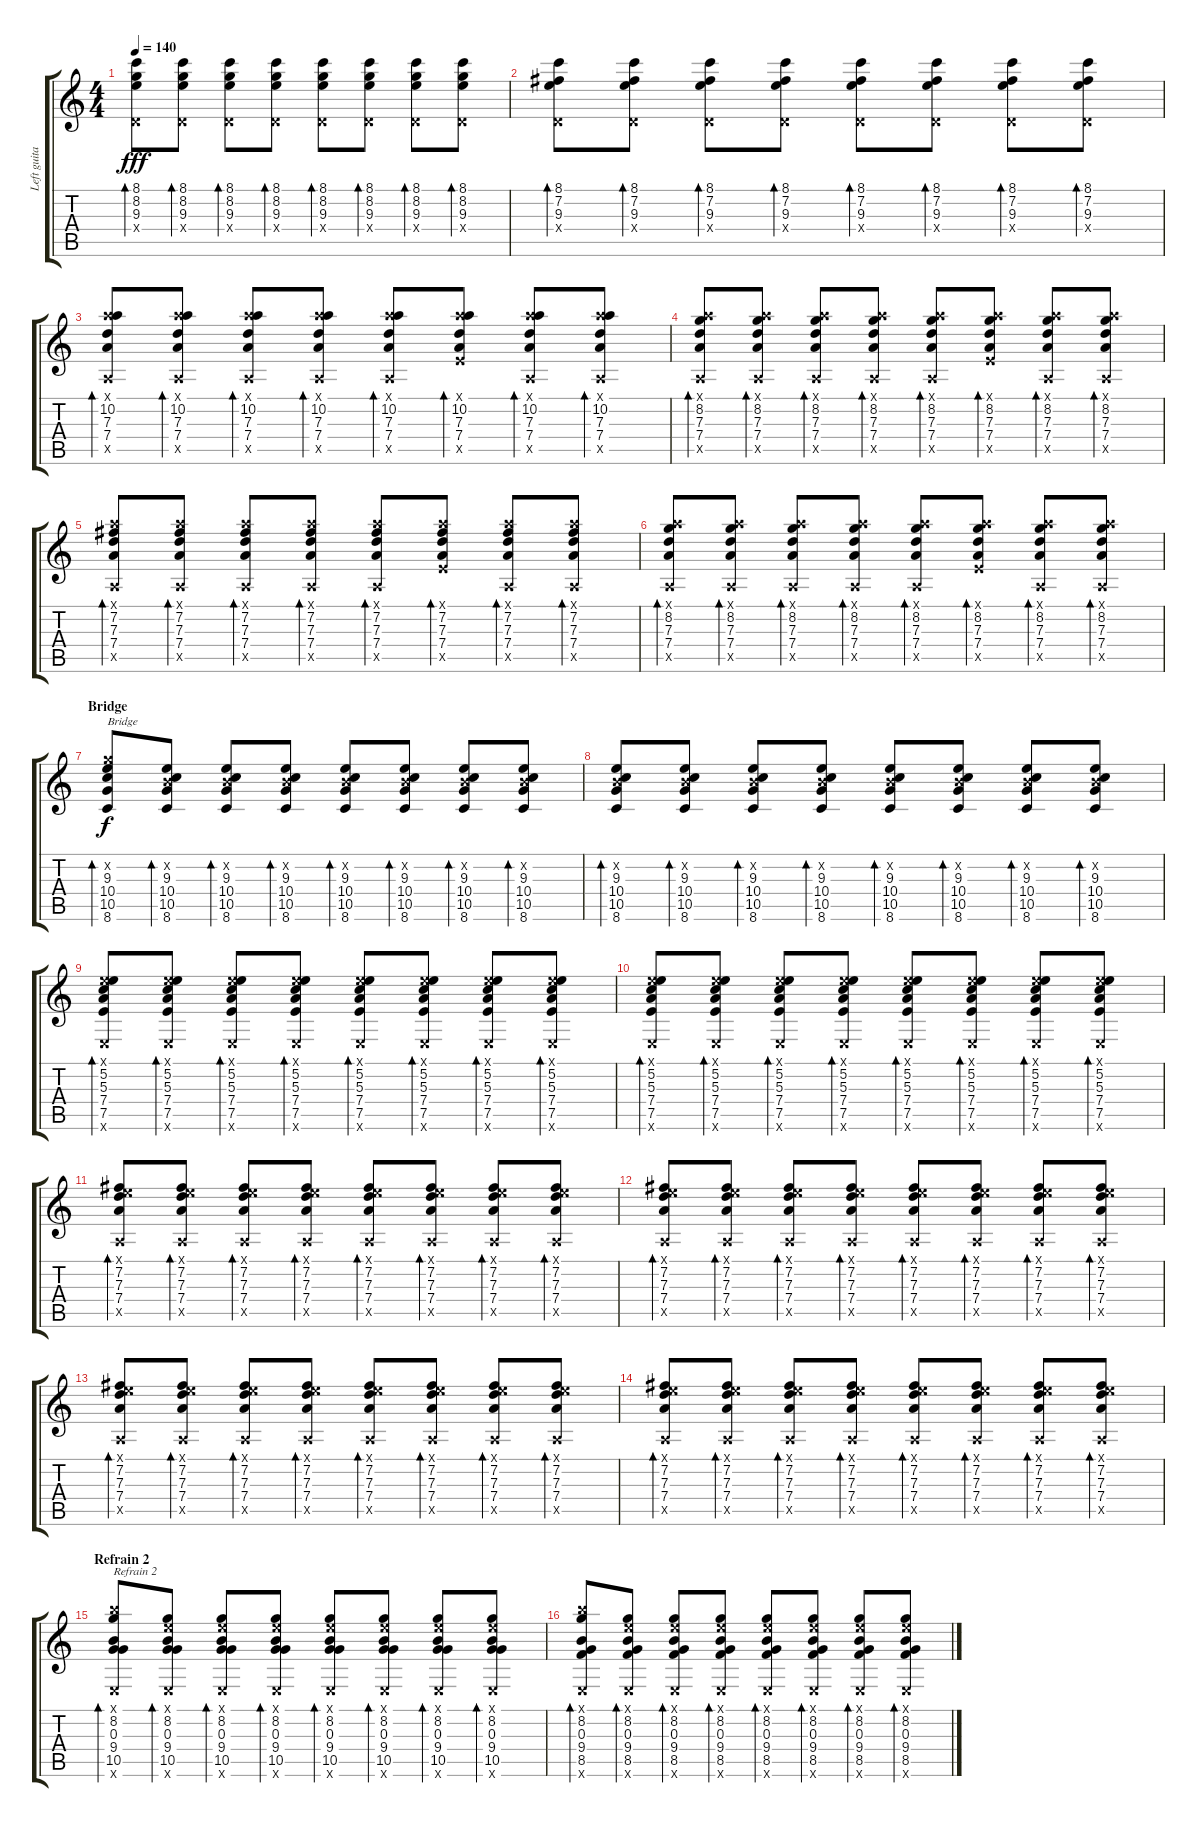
\track ("Left guitar " "Left guita") {instrument distortionguitar}
\staff {score tabs}
\tuning (E4 B3 G3 D3 A2 E2) {hide}
\ts (4 4)
\tempo 140
\clef g2
\ks c
(8.1 8.2 9.3 0.4{x}).8{bd 30 dy fff} (8.1 8.2 9.3 0.4{x}).8{bd 30} (8.1 8.2 9.3 0.4{x}).8{bd 30} (8.1 8.2 9.3 0.4{x}).8{bd 30} (8.1 8.2 9.3 0.4{x}).8{bd 30} (8.1 8.2 9.3 0.4{x}).8{bd 30} (8.1 8.2 9.3 0.4{x}).8{bd 30} (8.1 8.2 9.3 0.4{x}).8{bd 30} |
(8.1 7.2 9.3 0.4{x}).8{bd 30} (8.1 7.2 9.3 0.4{x}).8{bd 30} (8.1 7.2 9.3 0.4{x}).8{bd 30} (8.1 7.2 9.3 0.4{x}).8{bd 30} (8.1 7.2 9.3 0.4{x}).8{bd 30} (8.1 7.2 9.3 0.4{x}).8{bd 30} (8.1 7.2 9.3 0.4{x}).8{bd 30} (8.1 7.2 9.3 0.4{x}).8{bd 30} |
(5.1{x} 10.2 7.3 7.4 0.5{x}).8{bd 30} (5.1{x} 10.2 7.3 7.4 0.5{x}).8{bd 30} (5.1{x} 10.2 7.3 7.4 0.5{x}).8{bd 30} (5.1{x} 10.2 7.3 7.4 0.5{x}).8{bd 30} (5.1{x} 10.2 7.3 7.4 0.5{x}).8{bd 30} (5.1{x} 10.2 7.3 7.4 7.5{x}).8{bd 30} (5.1{x} 10.2 7.3 7.4 0.5{x}).8{bd 30} (5.1{x} 10.2 7.3 7.4 0.5{x}).8{bd 30} |
(5.1{x} 8.2 7.3 7.4 0.5{x}).8{bd 30} (5.1{x} 8.2 7.3 7.4 0.5{x}).8{bd 30} (5.1{x} 8.2 7.3 7.4 0.5{x}).8{bd 30} (5.1{x} 8.2 7.3 7.4 0.5{x}).8{bd 30} (5.1{x} 8.2 7.3 7.4 0.5{x}).8{bd 30} (5.1{x} 8.2 7.3 7.4 7.5{x}).8{bd 30} (5.1{x} 8.2 7.3 7.4 0.5{x}).8{bd 30} (5.1{x} 8.2 7.3 7.4 0.5{x}).8{bd 30} |
(5.1{x} 7.2 7.3 7.4 0.5{x}).8{bd 30} (5.1{x} 7.2 7.3 7.4 0.5{x}).8{bd 30} (5.1{x} 7.2 7.3 7.4 0.5{x}).8{bd 30} (5.1{x} 7.2 7.3 7.4 0.5{x}).8{bd 30} (5.1{x} 7.2 7.3 7.4 0.5{x}).8{bd 30} (5.1{x} 7.2 7.3 7.4 7.5{x}).8{bd 30} (5.1{x} 7.2 7.3 7.4 0.5{x}).8{bd 30} (5.1{x} 7.2 7.3 7.4 0.5{x}).8{bd 30} |
(5.1{x} 8.2 7.3 7.4 0.5{x}).8{bd 30} (5.1{x} 8.2 7.3 7.4 0.5{x}).8{bd 30} (5.1{x} 8.2 7.3 7.4 0.5{x}).8{bd 30} (5.1{x} 8.2 7.3 7.4 0.5{x}).8{bd 30} (5.1{x} 8.2 7.3 7.4 0.5{x}).8{bd 30} (5.1{x} 8.2 7.3 7.4 7.5{x}).8{bd 30} (5.1{x} 8.2 7.3 7.4 0.5{x}).8{bd 30} (5.1{x} 8.2 7.3 7.4 0.5{x}).8{bd 30} |
\section ("" "Bridge")
(8.2{x} 9.3 10.4 10.5 8.6).8{bd 30 txt "Bridge" dy f} (0.2{x} 9.3 10.4 10.5 8.6).8{bd 30} (0.2{x} 9.3 10.4 10.5 8.6).8{bd 30} (0.2{x} 9.3 10.4 10.5 8.6).8{bd 30} (0.2{x} 9.3 10.4 10.5 8.6).8{bd 30} (0.2{x} 9.3 10.4 10.5 8.6).8{bd 30} (0.2{x} 9.3 10.4 10.5 8.6).8{bd 30} (0.2{x} 9.3 10.4 10.5 8.6).8{bd 30} |
(0.2{x} 9.3 10.4 10.5 8.6).8{bd 30} (0.2{x} 9.3 10.4 10.5 8.6).8{bd 30} (0.2{x} 9.3 10.4 10.5 8.6).8{bd 30} (0.2{x} 9.3 10.4 10.5 8.6).8{bd 30} (0.2{x} 9.3 10.4 10.5 8.6).8{bd 30} (0.2{x} 9.3 10.4 10.5 8.6).8{bd 30} (0.2{x} 9.3 10.4 10.5 8.6).8{bd 30} (0.2{x} 9.3 10.4 10.5 8.6).8{bd 30} |
(0.1{x} 5.2 5.3 7.4 7.5 0.6{x}).8{bd 30} (0.1{x} 5.2 5.3 7.4 7.5 0.6{x}).8{bd 30} (0.1{x} 5.2 5.3 7.4 7.5 0.6{x}).8{bd 30} (0.1{x} 5.2 5.3 7.4 7.5 0.6{x}).8{bd 30} (0.1{x} 5.2 5.3 7.4 7.5 0.6{x}).8{bd 30} (0.1{x} 5.2 5.3 7.4 7.5 0.6{x}).8{bd 30} (0.1{x} 5.2 5.3 7.4 7.5 0.6{x}).8{bd 30} (0.1{x} 5.2 5.3 7.4 7.5 0.6{x}).8{bd 30} |
(0.1{x} 5.2 5.3 7.4 7.5 0.6{x}).8{bd 30} (0.1{x} 5.2 5.3 7.4 7.5 0.6{x}).8{bd 30} (0.1{x} 5.2 5.3 7.4 7.5 0.6{x}).8{bd 30} (0.1{x} 5.2 5.3 7.4 7.5 0.6{x}).8{bd 30} (0.1{x} 5.2 5.3 7.4 7.5 0.6{x}).8{bd 30} (0.1{x} 5.2 5.3 7.4 7.5 0.6{x}).8{bd 30} (0.1{x} 5.2 5.3 7.4 7.5 0.6{x}).8{bd 30} (0.1{x} 5.2 5.3 7.4 7.5 0.6{x}).8{bd 30} |
(0.1{x} 7.2 7.3 7.4 0.5{x}).8{bd 30} (0.1{x} 7.2 7.3 7.4 0.5{x}).8{bd 30} (0.1{x} 7.2 7.3 7.4 0.5{x}).8{bd 30} (0.1{x} 7.2 7.3 7.4 0.5{x}).8{bd 30} (0.1{x} 7.2 7.3 7.4 0.5{x}).8{bd 30} (0.1{x} 7.2 7.3 7.4 0.5{x}).8{bd 30} (0.1{x} 7.2 7.3 7.4 0.5{x}).8{bd 30} (0.1{x} 7.2 7.3 7.4 0.5{x}).8{bd 30} |
(0.1{x} 7.2 7.3 7.4 0.5{x}).8{bd 30} (0.1{x} 7.2 7.3 7.4 0.5{x}).8{bd 30} (0.1{x} 7.2 7.3 7.4 0.5{x}).8{bd 30} (0.1{x} 7.2 7.3 7.4 0.5{x}).8{bd 30} (0.1{x} 7.2 7.3 7.4 0.5{x}).8{bd 30} (0.1{x} 7.2 7.3 7.4 0.5{x}).8{bd 30} (0.1{x} 7.2 7.3 7.4 0.5{x}).8{bd 30} (0.1{x} 7.2 7.3 7.4 0.5{x}).8{bd 30} |
(0.1{x} 7.2 7.3 7.4 0.5{x}).8{bd 30} (0.1{x} 7.2 7.3 7.4 0.5{x}).8{bd 30} (0.1{x} 7.2 7.3 7.4 0.5{x}).8{bd 30} (0.1{x} 7.2 7.3 7.4 0.5{x}).8{bd 30} (0.1{x} 7.2 7.3 7.4 0.5{x}).8{bd 30} (0.1{x} 7.2 7.3 7.4 0.5{x}).8{bd 30} (0.1{x} 7.2 7.3 7.4 0.5{x}).8{bd 30} (0.1{x} 7.2 7.3 7.4 0.5{x}).8{bd 30} |
(0.1{x} 7.2 7.3 7.4 0.5{x}).8{bd 30} (0.1{x} 7.2 7.3 7.4 0.5{x}).8{bd 30} (0.1{x} 7.2 7.3 7.4 0.5{x}).8{bd 30} (0.1{x} 7.2 7.3 7.4 0.5{x}).8{bd 30} (0.1{x} 7.2 7.3 7.4 0.5{x}).8{bd 30} (0.1{x} 7.2 7.3 7.4 0.5{x}).8{bd 30} (0.1{x} 7.2 7.3 7.4 0.5{x}).8{bd 30} (0.1{x} 7.2 7.3 7.4 0.5{x}).8{bd 30} |
\section ("" "Refrain 2")
(7.1{x} 8.2 0.3 9.4 10.5 0.6{x}).8{bd 30 txt "Refrain 2"} (0.1{x} 8.2 0.3 9.4 10.5 0.6{x}).8{bd 30} (0.1{x} 8.2 0.3 9.4 10.5 0.6{x}).8{bd 30} (0.1{x} 8.2 0.3 9.4 10.5 0.6{x}).8{bd 30} (0.1{x} 8.2 0.3 9.4 10.5 0.6{x}).8{bd 30} (0.1{x} 8.2 0.3 9.4 10.5 0.6{x}).8{bd 30} (0.1{x} 8.2 0.3 9.4 10.5 0.6{x}).8{bd 30} (0.1{x} 8.2 0.3 9.4 10.5 0.6{x}).8{bd 30} |
(7.1{x} 8.2 0.3 9.4 8.5 0.6{x}).8{bd 30} (0.1{x} 8.2 0.3 9.4 8.5 0.6{x}).8{bd 30} (0.1{x} 8.2 0.3 9.4 8.5 0.6{x}).8{bd 30} (0.1{x} 8.2 0.3 9.4 8.5 0.6{x}).8{bd 30} (0.1{x} 8.2 0.3 9.4 8.5 0.6{x}).8{bd 30} (0.1{x} 8.2 0.3 9.4 8.5 0.6{x}).8{bd 30} (0.1{x} 8.2 0.3 9.4 8.5 0.6{x}).8{bd 30} (0.1{x} 8.2 0.3 9.4 8.5 0.6{x}).8{bd 30}
